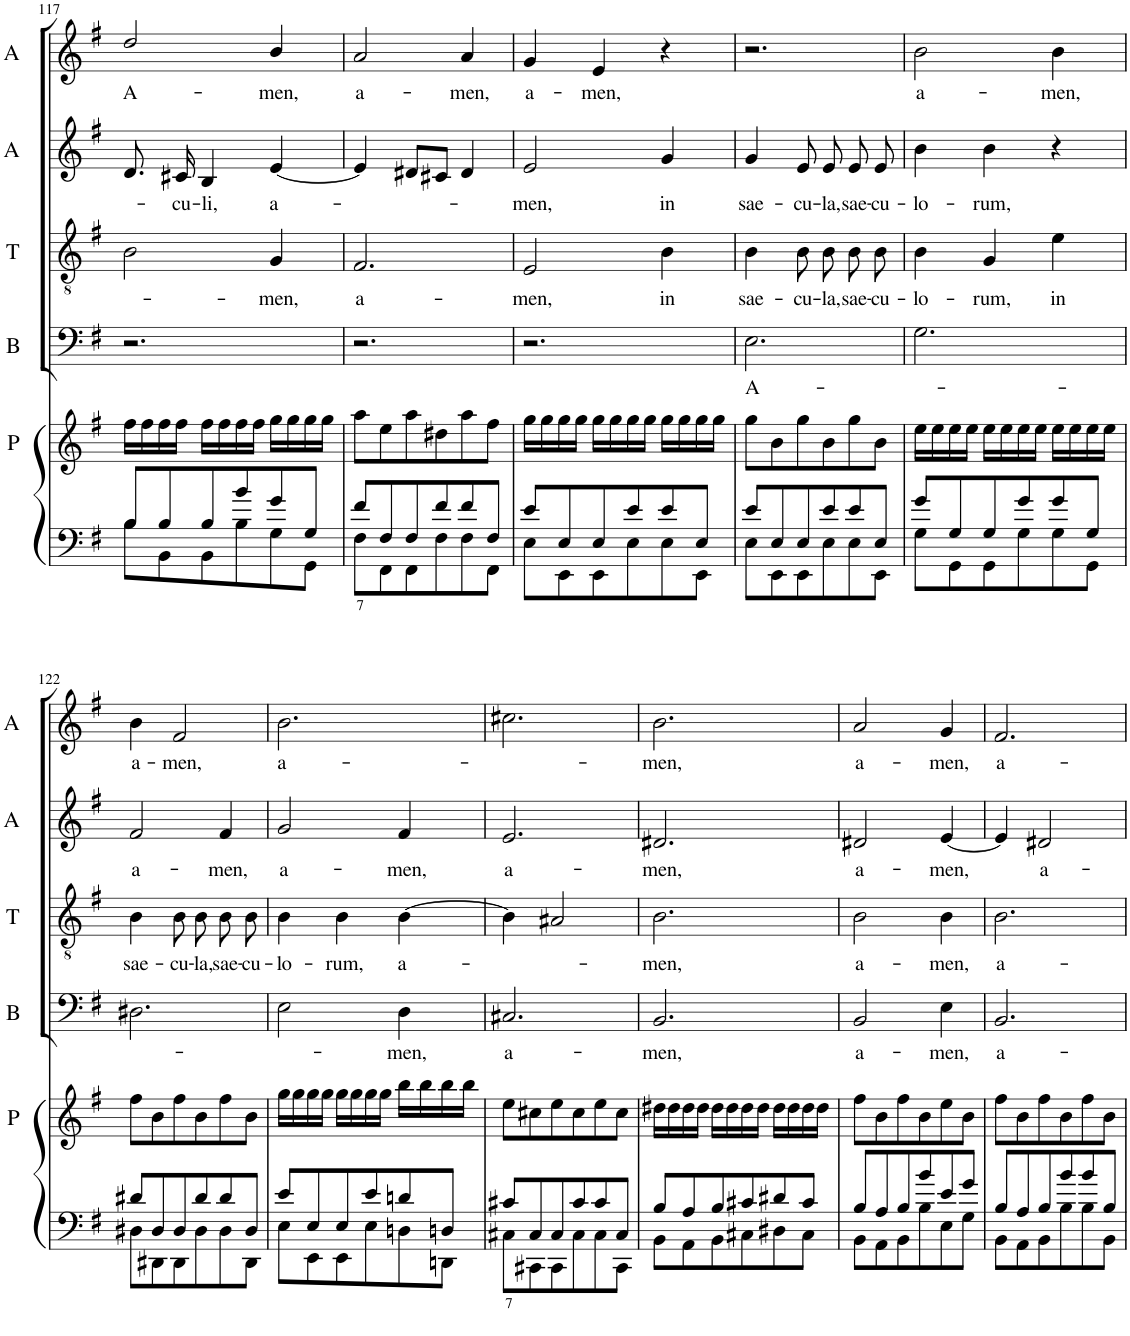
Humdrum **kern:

**kern	**kern	**kern	**text	**kern	**text	**kern	**text	**kern	**text
*part6	*part5	*part4	*part4	*part3	*part3	*part2	*part2	*part1	*part1
*staff6	*staff5	*staff4	*staff4	*staff3	*staff3	*staff2	*staff2	*staff1	*staff1
*I"Piano Bass	*I"Piano	*I"Bass	*	*I"Tenor	*	*I"Alto	*	*I"Soprano	*
*	*I'P	*I'B	*	*I'T	*	*I'A	*	*	*
!!LO:PB:g=z
*clefF4	*clefG2	*clefF4	*	*clefGv2	*	*clefG2	*	*clefG2	*
*k[f#]	*k[f#]	*k[f#]	*	*k[f#]	*	*k[f#]	*	*k[f#]	*
*G:	*G:	*G:	*	*G:	*	*G:	*	*G:	*
*M3/4	*M3/4	*M3/4	*	*M3/4	*	*M3/4	*	*M3/4	*
=117	=117	=117	=117	=117	=117	=117	=117	=117	=117
*^	*	*	*	*	*	*	*	*	*
!	!	!	!	!	!	!	!	!	!	!LO:LY:b
8B/L	8B\L	16ff#\LL	2.r	.	2B\	.	8.d/	.	2dd/	A-
.	.	16ff#\	.	.	.	.	.	.	.	.
8B/	8BB\	16ff#\	.	.	.	.	.	.	.	.
!	!	!	!	!	!	!	!	!LO:LY:b	!	!
.	.	16ff#\JJ	.	.	.	.	16c#X/	-cu-	.	.
!	!	!	!	!	!	!	!	!LO:LY:b	!	!
8B/	8BB\	16ff#\LL	.	.	.	.	4B/	-li,	.	.
.	.	16ff#\	.	.	.	.	.	.	.	.
8b/	8B\	16ff#\	.	.	.	.	.	.	.	.
.	.	16ff#\JJ	.	.	.	.	.	.	.	.
!	!	!	!	!	!	!LO:LY:b	!	!LO:LY:b	!	!LO:LY:b
8g/	8G\	16gg\LL	.	.	4G/	-men,	[4e/	a-	4b/	-men,
.	.	16gg\	.	.	.	.	.	.	.	.
8G/J	8GG\J	16gg\	.	.	.	.	.	.	.	.
.	.	16gg\JJ	.	.	.	.	.	.	.	.
=118	=118	=118	=118	=118	=118	=118	=118	=118	=118	=118
!	!	!	!	!	!	!LO:LY:b	!	!	!	!LO:LY:b
8f#/L	8F#\L	8aa\L	2.r	.	2.F#/	a-	4e/]	.	2a/	a-
8F#/	8FF#\	8ee\	.	.	.	.	.	.	.	.
8F#/	8FF#\	8aa\	.	.	.	.	8d#X/L	.	.	.
8f#/	8F#\	8dd#X\	.	.	.	.	8c#X/J	.	.	.
!	!	!	!	!	!	!	!	!	!	!LO:LY:b
8f#/	8F#\	8aa\	.	.	.	.	4d#/	.	4a/	-men,
8F#/J	8FF#\J	8ff#\J	.	.	.	.	.	.	.	.
=119	=119	=119	=119	=119	=119	=119	=119	=119	=119	=119
!	!	!	!	!	!	!LO:LY:b	!	!LO:LY:b	!	!LO:LY:b
8e/L	8E\L	16gg\LL	2.r	.	2E/	-men,	2e/	-men,	4g/	a-
.	.	16gg\	.	.	.	.	.	.	.	.
8E/	8EE\	16gg\	.	.	.	.	.	.	.	.
.	.	16gg\JJ	.	.	.	.	.	.	.	.
!	!	!	!	!	!	!	!	!	!	!LO:LY:b
8E/	8EE\	16gg\LL	.	.	.	.	.	.	4e/	-men,
.	.	16gg\	.	.	.	.	.	.	.	.
8e/	8E\	16gg\	.	.	.	.	.	.	.	.
.	.	16gg\JJ	.	.	.	.	.	.	.	.
!	!	!	!	!	!	!LO:LY:b	!	!LO:LY:b	!	!
8e/	8E\	16gg\LL	.	.	4B\	in	4g/	in	4r	.
.	.	16gg\	.	.	.	.	.	.	.	.
8E/J	8EE\J	16gg\	.	.	.	.	.	.	.	.
.	.	16gg\JJ	.	.	.	.	.	.	.	.
=120	=120	=120	=120	=120	=120	=120	=120	=120	=120	=120
!	!	!	!	!LO:LY:b	!	!LO:LY:b	!	!LO:LY:b	!	!
8e/L	8E\L	8gg\L	2.E\	A-	4B\	sae-	4g/	sae-	2.r	.
8E/	8EE\	8b\	.	.	.	.	.	.	.	.
!	!	!	!	!	!	!LO:LY:b	!	!LO:LY:b	!	!
8E/	8EE\	8gg\	.	.	8B\L	-cu-	8e/	-cu-	.	.
!	!	!	!	!	!	!LO:LY:b	!	!LO:LY:b	!	!
8e/	8E\	8b\	.	.	8B\J	-la,	8e/	-la,	.	.
!	!	!	!	!	!	!LO:LY:b	!	!LO:LY:b	!	!
8e/	8E\	8gg\	.	.	8B\L	sae-	8e/	sae-	.	.
!	!	!	!	!	!	!LO:LY:b	!	!LO:LY:b	!	!
8E/J	8EE\J	8b\J	.	.	8B\J	-cu-	8e/	-cu-	.	.
=121	=121	=121	=121	=121	=121	=121	=121	=121	=121	=121
!	!	!	!	!	!	!LO:LY:b	!	!LO:LY:b	!	!LO:LY:b
8g/L	8G\L	16ee\LL	2.G\	.	4B\	-lo-	4b\	-lo-	2b\	a-
.	.	16ee\	.	.	.	.	.	.	.	.
8G/	8GG\	16ee\	.	.	.	.	.	.	.	.
.	.	16ee\JJ	.	.	.	.	.	.	.	.
!	!	!	!	!	!	!LO:LY:b	!	!LO:LY:b	!	!
8G/	8GG\	16ee\LL	.	.	4G/	-rum,	4b\	-rum,	.	.
.	.	16ee\	.	.	.	.	.	.	.	.
8g/	8G\	16ee\	.	.	.	.	.	.	.	.
.	.	16ee\JJ	.	.	.	.	.	.	.	.
!	!	!	!	!	!	!LO:LY:b	!	!	!	!LO:LY:b
8g/	8G\	16ee\LL	.	.	4e\	in	4r	.	4b\	-men,
.	.	16ee\	.	.	.	.	.	.	.	.
8G/J	8GG\J	16ee\	.	.	.	.	.	.	.	.
.	.	16ee\JJ	.	.	.	.	.	.	.	.
!!LO:LB:g=z
=122	=122	=122	=122	=122	=122	=122	=122	=122	=122	=122
!	!	!	!	!	!	!LO:LY:b	!	!LO:LY:b	!	!LO:LY:b
8d#X/L	8D#X\L	8ff#\L	2.D#X\	.	4B\	sae-	2f#/	a-	4b\	a-
8D#/	8DD#X\	8b\	.	.	.	.	.	.	.	.
!	!	!	!	!	!	!LO:LY:b	!	!	!	!LO:LY:b
8D#/	8DD#\	8ff#\	.	.	8B\L	-cu-	.	.	2f#/	-men,
!	!	!	!	!	!	!LO:LY:b	!	!	!	!
8d#/	8D#\	8b\	.	.	8B\J	-la,	.	.	.	.
!	!	!	!	!	!	!LO:LY:b	!	!LO:LY:b	!	!
8d#/	8D#\	8ff#\	.	.	8B\L	sae-	4f#/	-men,	.	.
!	!	!	!	!	!	!LO:LY:b	!	!	!	!
8D#/J	8DD#\J	8b\J	.	.	8B\J	-cu-	.	.	.	.
=123	=123	=123	=123	=123	=123	=123	=123	=123	=123	=123
!	!	!	!	!	!	!LO:LY:b	!	!LO:LY:b	!	!LO:LY:b
8e/L	8E\L	16gg\LL	2E\	.	4B\	-lo-	2g/	a-	2.b\	a-
.	.	16gg\	.	.	.	.	.	.	.	.
8E/	8EE\	16gg\	.	.	.	.	.	.	.	.
.	.	16gg\JJ	.	.	.	.	.	.	.	.
!	!	!	!	!	!	!LO:LY:b	!	!	!	!
8E/	8EE\	16gg\LL	.	.	4B\	-rum,	.	.	.	.
.	.	16gg\	.	.	.	.	.	.	.	.
8e/	8E\	16gg\	.	.	.	.	.	.	.	.
.	.	16gg\JJ	.	.	.	.	.	.	.	.
!	!	!	!	!LO:LY:b	!	!LO:LY:b	!	!LO:LY:b	!	!
8dn/	8Dn\	16bb\LL	4D\	-men,	[4B\	a-	4f#/	-men,	.	.
.	.	16bb\	.	.	.	.	.	.	.	.
8Dn/J	8DDn\J	16bb\	.	.	.	.	.	.	.	.
.	.	16bb\JJ	.	.	.	.	.	.	.	.
=124	=124	=124	=124	=124	=124	=124	=124	=124	=124	=124
!	!	!	!	!LO:LY:b	!	!	!	!LO:LY:b	!	!
8c#X/L	8C#X\L	8ee\L	2.C#X/	a-	4B\]	.	2.e/	a-	2.cc#X\	.
8C#/	8CC#X\	8cc#X\	.	.	.	.	.	.	.	.
8C#/	8CC#\	8ee\	.	.	2A#X/	.	.	.	.	.
8c#/	8C#\	8cc#\	.	.	.	.	.	.	.	.
8c#/	8C#\	8ee\	.	.	.	.	.	.	.	.
8C#/J	8CC#\J	8cc#\J	.	.	.	.	.	.	.	.
=125	=125	=125	=125	=125	=125	=125	=125	=125	=125	=125
!	!	!	!	!LO:LY:b	!	!LO:LY:b	!	!LO:LY:b	!	!LO:LY:b
8B/L	8BB\L	16dd#X\LL	2.BB/	-men,	2.B\	-men,	2.d#X/	-men,	2.b\	-men,
.	.	16dd#\	.	.	.	.	.	.	.	.
8A/	8AA\	16dd#\	.	.	.	.	.	.	.	.
.	.	16dd#\JJ	.	.	.	.	.	.	.	.
8B/	8BB\	16dd#\LL	.	.	.	.	.	.	.	.
.	.	16dd#\	.	.	.	.	.	.	.	.
8c#X/	8C#X\	16dd#\	.	.	.	.	.	.	.	.
.	.	16dd#\JJ	.	.	.	.	.	.	.	.
8d#X/	8D#X\	16dd#\LL	.	.	.	.	.	.	.	.
.	.	16dd#\	.	.	.	.	.	.	.	.
8c#/J	8C#\J	16dd#\	.	.	.	.	.	.	.	.
.	.	16dd#\JJ	.	.	.	.	.	.	.	.
=126	=126	=126	=126	=126	=126	=126	=126	=126	=126	=126
!	!	!	!	!LO:LY:b	!	!LO:LY:b	!	!LO:LY:b	!	!LO:LY:b
8B/L	8BB\L	8ff#\L	2BB/	a-	2B\	a-	2d#X/	a-	2a/	a-
8A/	8AA\	8b\	.	.	.	.	.	.	.	.
8B/	8BB\	8ff#\	.	.	.	.	.	.	.	.
8b/	8B\	8b\	.	.	.	.	.	.	.	.
!	!	!	!	!LO:LY:b	!	!LO:LY:b	!	!LO:LY:b	!	!LO:LY:b
8e/	8E\	8ee\	4E\	-men,	4B\	-men,	[4e/	-men,	4g/	-men,
8g/J	8G\J	8b\J	.	.	.	.	.	.	.	.
=127	=127	=127	=127	=127	=127	=127	=127	=127	=127	=127
!	!	!	!	!LO:LY:b	!	!LO:LY:b	!	!	!	!LO:LY:b
8B/L	8BB\L	8ff#\L	2.BB/	a-	2.B\	a-	4e/]	.	2.f#/	a-
8A/	8AA\	8b\	.	.	.	.	.	.	.	.
!	!	!	!	!	!	!	!	!LO:LY:b	!	!
8B/	8BB\	8ff#\	.	.	.	.	2d#X/	a-	.	.
8b/	8B\	8b\	.	.	.	.	.	.	.	.
8b/	8B\	8ff#\	.	.	.	.	.	.	.	.
8B/J	8BB\J	8b\J	.	.	.	.	.	.	.	.
*v	*v	*	*	*	*	*	*	*	*	*
=	=	=	=	=	=	=	=	=	=
*-	*-	*-	*-	*-	*-	*-	*-	*-	*-
